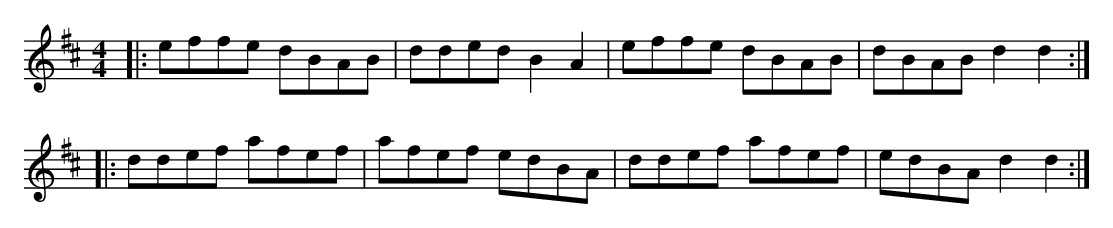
X:1
M:4/4
K:D
|: effe dBAB | dded B2A2| effe dBAB| dBAB d2d2 :|
|: ddef afef| afef edBA| ddef afef| edBA d2d2:|
